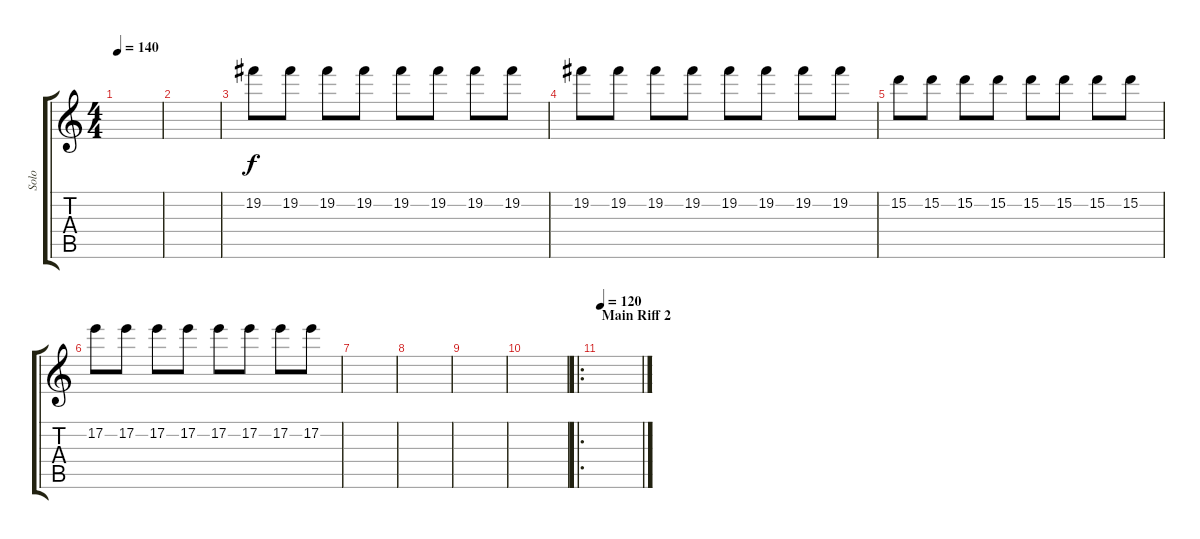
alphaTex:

\track ("Solo" "Solo") {instrument distortionguitar}
\staff {score tabs}
\tuning (E4 B3 G3 D3 A2 E2) {hide}
\ts (4 4)
\tempo 140
\clef g2
\ks c
|
|
19.2.8 19.2.8 19.2.8 19.2.8 19.2.8 19.2.8 19.2.8 19.2.8 |
19.2.8 19.2.8 19.2.8 19.2.8 19.2.8 19.2.8 19.2.8 19.2.8 |
15.2.8 15.2.8 15.2.8 15.2.8 15.2.8 15.2.8 15.2.8 15.2.8 |
17.2.8 17.2.8 17.2.8 17.2.8 17.2.8 17.2.8 17.2.8 17.2.8 |
|
|
|
|
\ro
\section ("" "Main Riff 2 ")
\tempo 120
